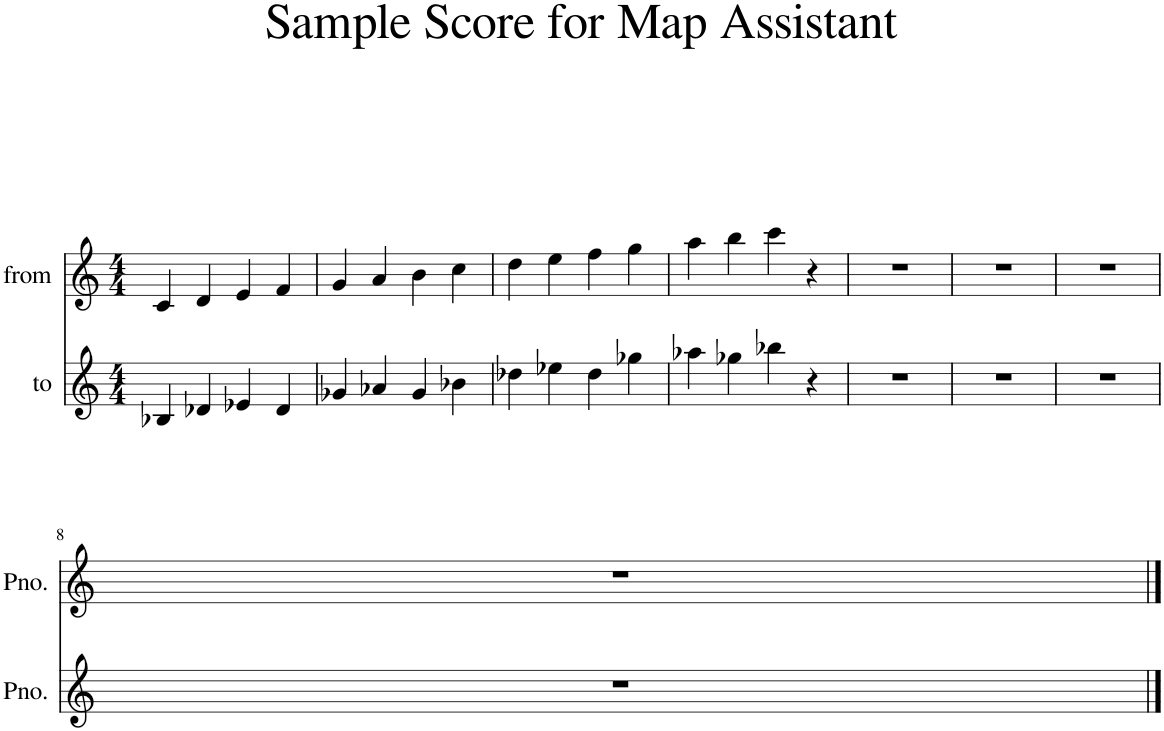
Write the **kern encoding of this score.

**kern	**kern
*part2	*part1
*staff2	*staff1
*I"to	*I"from
*clefG2	*clefG2
*k[]	*k[]
*M4/4	*M4/4
=1	=1
4B-X/	4c/
4d-X/	4d/
4e-X/	4e/
4d-/	4f/
=2	=2
4g-X/	4g/
4a-X/	4a/
4g-/	4b\
4b-X\	4cc\
=3	=3
4dd-X\	4dd\
4ee-X\	4ee\
4dd-\	4ff\
4gg-X\	4gg\
=4	=4
4aa-X\	4aa\
4gg-X\	4bb\
4bb-X\	4ccc\
4r	4r
=5	=5
1r	1r
=6	=6
1r	1r
=7	=7
1r	1r
!!LO:LB:g=z
=8	=8
1r	1r
==	==
*-	*-
